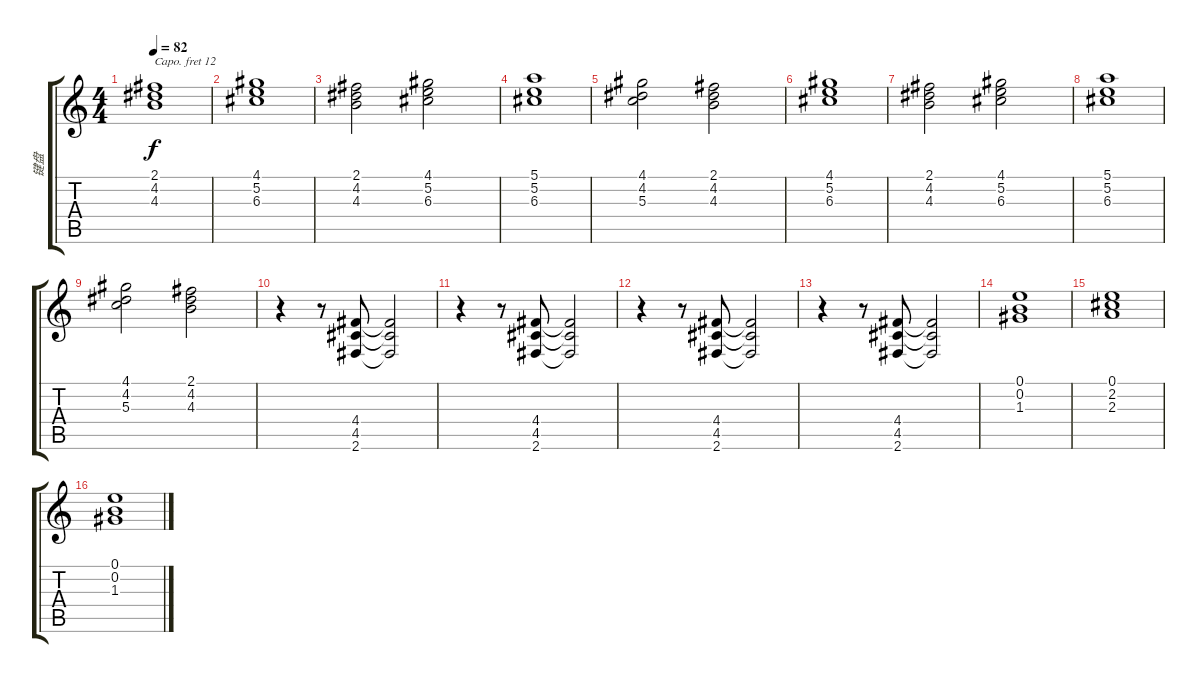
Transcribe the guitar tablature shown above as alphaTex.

\track ("键盘" "键盘") {instrument pad2warm}
\staff {score tabs}
\capo 12
\tuning (E4 B3 G3 D3 A2 E2) {hide}
\ts (4 4)
\tempo 82
\clef g2
\ks c
(2.1 4.2 4.3).1{dy f} |
(4.1 5.2 6.3).1 |
(2.1 4.2 4.3).2 (4.1 5.2 6.3).2 |
(5.1 5.2 6.3).1 |
(4.1 4.2 5.3).2 (2.1 4.2 4.3).2 |
(4.1 5.2 6.3).1 |
(2.1 4.2 4.3).2 (4.1 5.2 6.3).2 |
(5.1 5.2 6.3).1 |
(4.1 4.2 5.3).2 (2.1 4.2 4.3).2 |
r.4 r.8 (4.4 4.5 2.6).8 (4.4{t} 4.5{t} 2.6{t}).2 |
r.4 r.8 (4.4 4.5 2.6).8 (4.4{t} 4.5{t} 2.6{t}).2 |
r.4 r.8 (4.4 4.5 2.6).8 (4.4{t} 4.5{t} 2.6{t}).2 |
r.4 r.8 (4.4 4.5 2.6).8 (4.4{t} 4.5{t} 2.6{t}).2 |
(0.1 0.2 1.3).1 |
(0.1 2.2 2.3).1 |
(0.1 0.2 1.3).1
